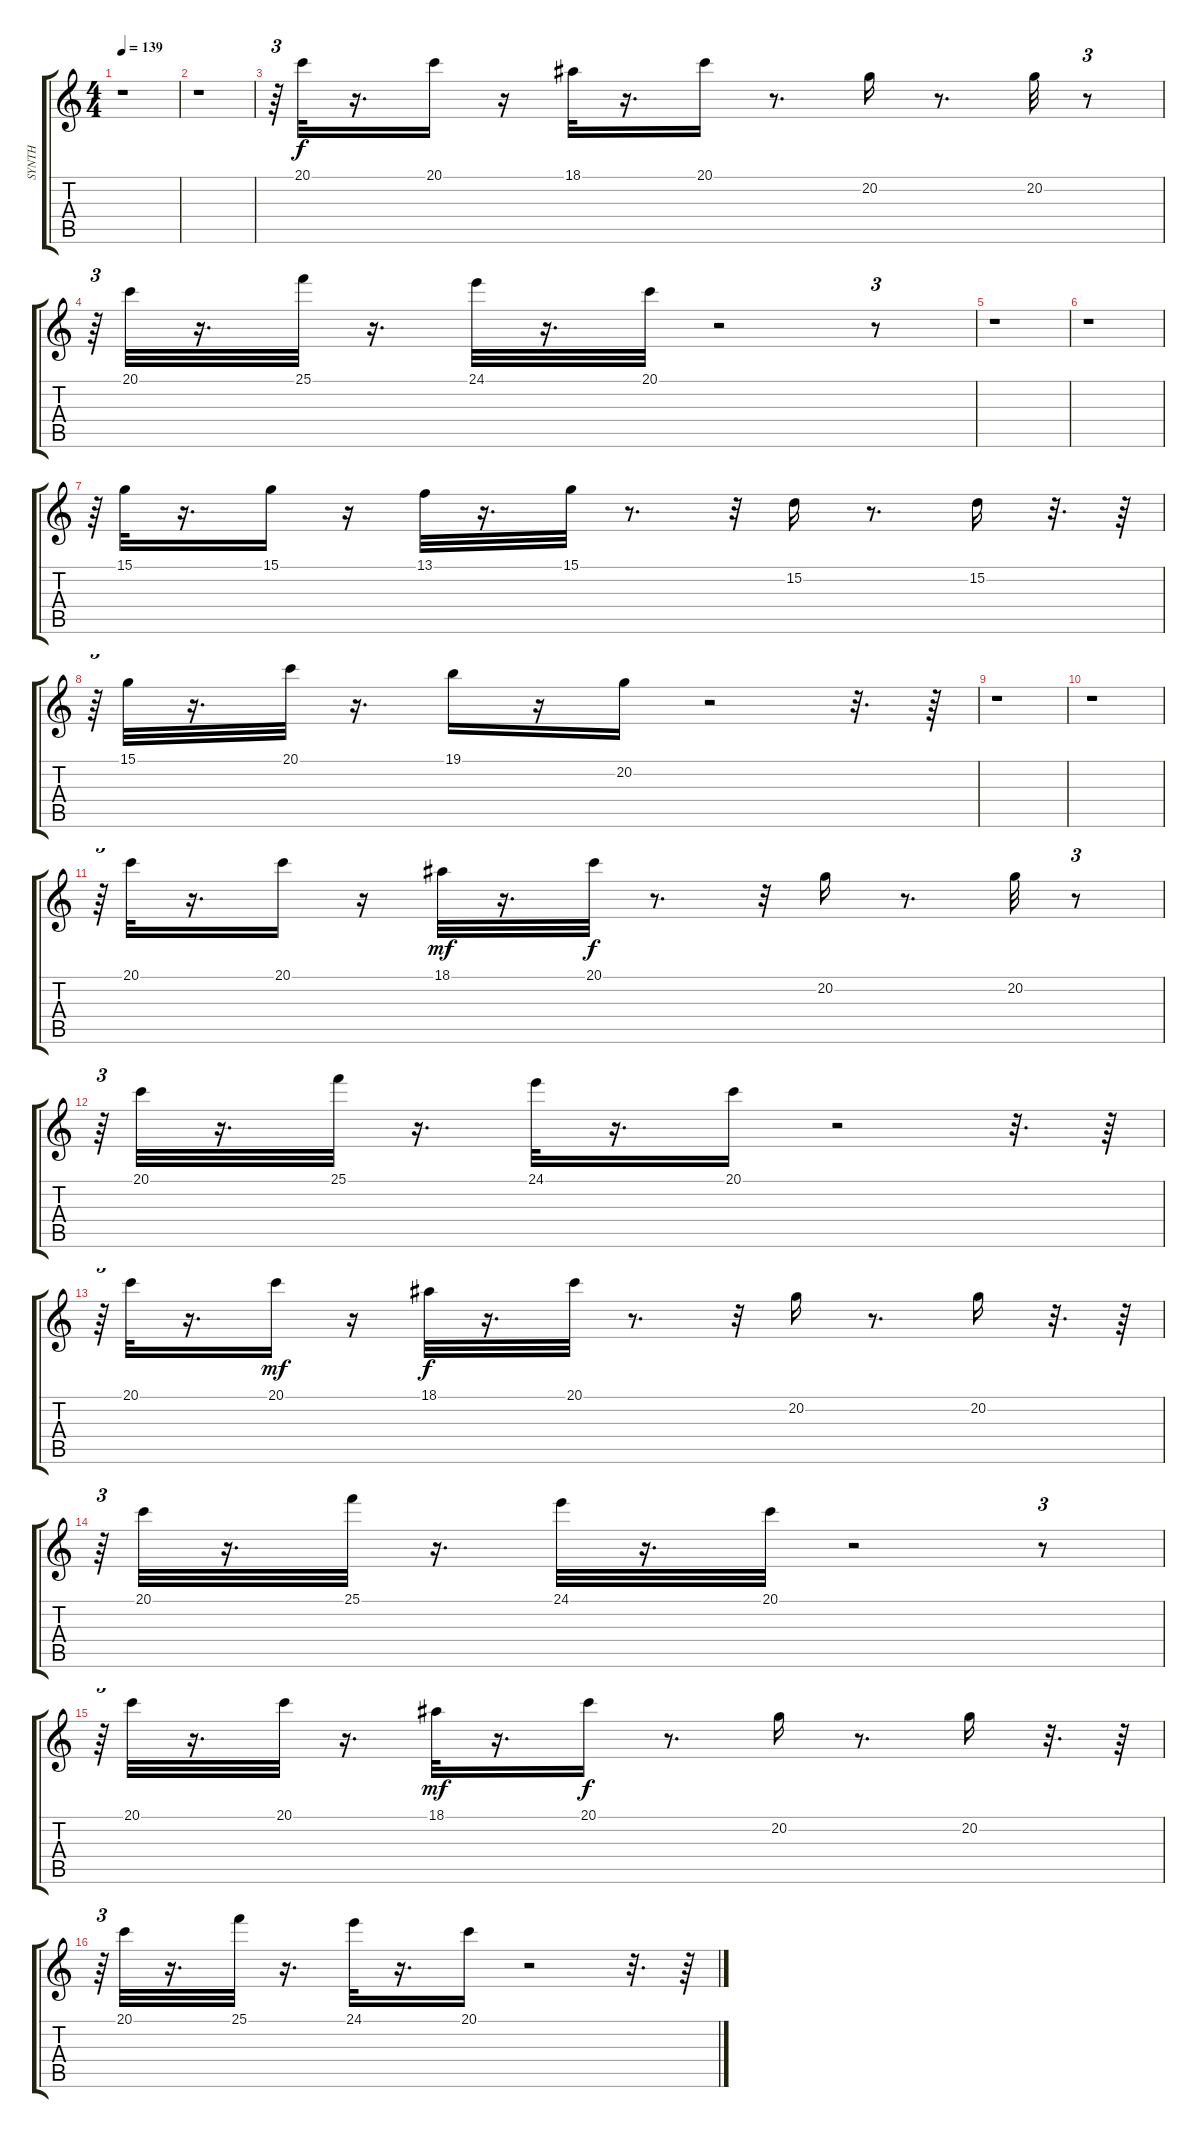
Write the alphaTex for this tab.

\track ("SYNTH" "SYNTH") {instrument synthbrass1}
\staff {score tabs}
\tuning (E4 B3 G3 D3 A2 E2) {hide}
\ts (4 4)
\tempo 139
\clef g2
\ks c
r.1{dy f} |
r.1 |
r.64{tu (3 2)} 20.1.32 r.16{d} 20.1.16 r.16 18.1.32 r.16{d} 20.1.16 r.8{d} 20.2.16 r.8{d} 20.2.32 r.8{tu (3 2)} |
r.64{tu (3 2)} 20.1.32 r.16{d} 25.1.32 r.16{d} 24.1.32 r.16{d} 20.1.32 r.2 r.8{tu (3 2)} |
r.1 |
r.1 |
r.64{tu (3 2)} 15.1.32 r.16{d} 15.1.16 r.16 13.1.32 r.16{d} 15.1.32 r.8{d} r.32 15.2.16 r.8{d} 15.2.16 r.32{d} r.64 |
r.64{tu (3 2)} 15.1.32 r.16{d} 20.1.32 r.16{d} 19.1.16 r.16 20.2.16 r.2 r.32{d} r.64 |
r.1 |
r.1 |
r.64{tu (3 2)} 20.1.32 r.16{d} 20.1.16 r.16 18.1.32{dy mf} r.16{d} 20.1.32{dy f} r.8{d} r.32 20.2.16 r.8{d} 20.2.32 r.8{tu (3 2)} |
r.64{tu (3 2)} 20.1.32 r.16{d} 25.1.32 r.16{d} 24.1.32 r.16{d} 20.1.16 r.2 r.32{d} r.64 |
r.64{tu (3 2)} 20.1.32 r.16{d} 20.1.16{dy mf} r.16 18.1.32{dy f} r.16{d} 20.1.32 r.8{d} r.32 20.2.16 r.8{d} 20.2.16 r.32{d} r.64 |
r.64{tu (3 2)} 20.1.32 r.16{d} 25.1.32 r.16{d} 24.1.32 r.16{d} 20.1.32 r.2 r.8{tu (3 2)} |
r.64{tu (3 2)} 20.1.32 r.16{d} 20.1.32 r.16{d} 18.1.32{dy mf} r.16{d} 20.1.16{dy f} r.8{d} 20.2.16 r.8{d} 20.2.16 r.32{d} r.64 |
r.64{tu (3 2)} 20.1.32 r.16{d} 25.1.32 r.16{d} 24.1.32 r.16{d} 20.1.16 r.2 r.32{d} r.64
